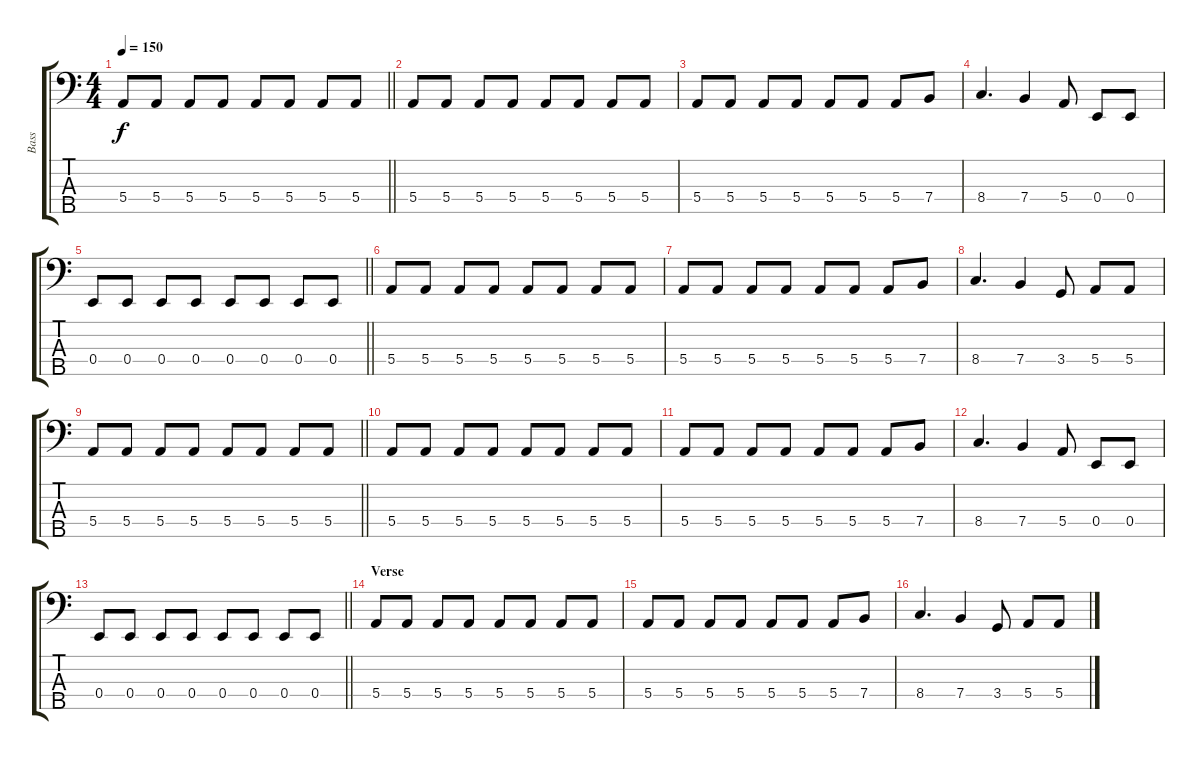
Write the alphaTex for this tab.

\track ("Bass" "Bass") {instrument electricbassfinger}
\staff {score tabs}
\tuning (G2 D2 A1 E1 B0) {hide}
\ts (4 4)
\tempo 150
\clef f4
\barLineRight lightlight
\ks c
5.4.8{dy f} 5.4.8 5.4.8 5.4.8 5.4.8 5.4.8 5.4.8 5.4.8 |
\section ("" "")
5.4.8 5.4.8 5.4.8 5.4.8 5.4.8 5.4.8 5.4.8 5.4.8 |
5.4.8 5.4.8 5.4.8 5.4.8 5.4.8 5.4.8 5.4.8 7.4.8 |
8.4.4{d} 7.4.4 5.4.8 0.4.8 0.4.8 |
\barLineRight lightlight
0.4.8 0.4.8 0.4.8 0.4.8 0.4.8 0.4.8 0.4.8 0.4.8 |
\section ("" "")
5.4.8 5.4.8 5.4.8 5.4.8 5.4.8 5.4.8 5.4.8 5.4.8 |
5.4.8 5.4.8 5.4.8 5.4.8 5.4.8 5.4.8 5.4.8 7.4.8 |
8.4.4{d} 7.4.4 3.4.8 5.4.8 5.4.8 |
\barLineRight lightlight
5.4.8 5.4.8 5.4.8 5.4.8 5.4.8 5.4.8 5.4.8 5.4.8 |
\section ("" "")
5.4.8 5.4.8 5.4.8 5.4.8 5.4.8 5.4.8 5.4.8 5.4.8 |
5.4.8 5.4.8 5.4.8 5.4.8 5.4.8 5.4.8 5.4.8 7.4.8 |
8.4.4{d} 7.4.4 5.4.8 0.4.8 0.4.8 |
\barLineRight lightlight
0.4.8 0.4.8 0.4.8 0.4.8 0.4.8 0.4.8 0.4.8 0.4.8 |
\section ("" "Verse")
5.4.8 5.4.8 5.4.8 5.4.8 5.4.8 5.4.8 5.4.8 5.4.8 |
5.4.8 5.4.8 5.4.8 5.4.8 5.4.8 5.4.8 5.4.8 7.4.8 |
8.4.4{d} 7.4.4 3.4.8 5.4.8 5.4.8
